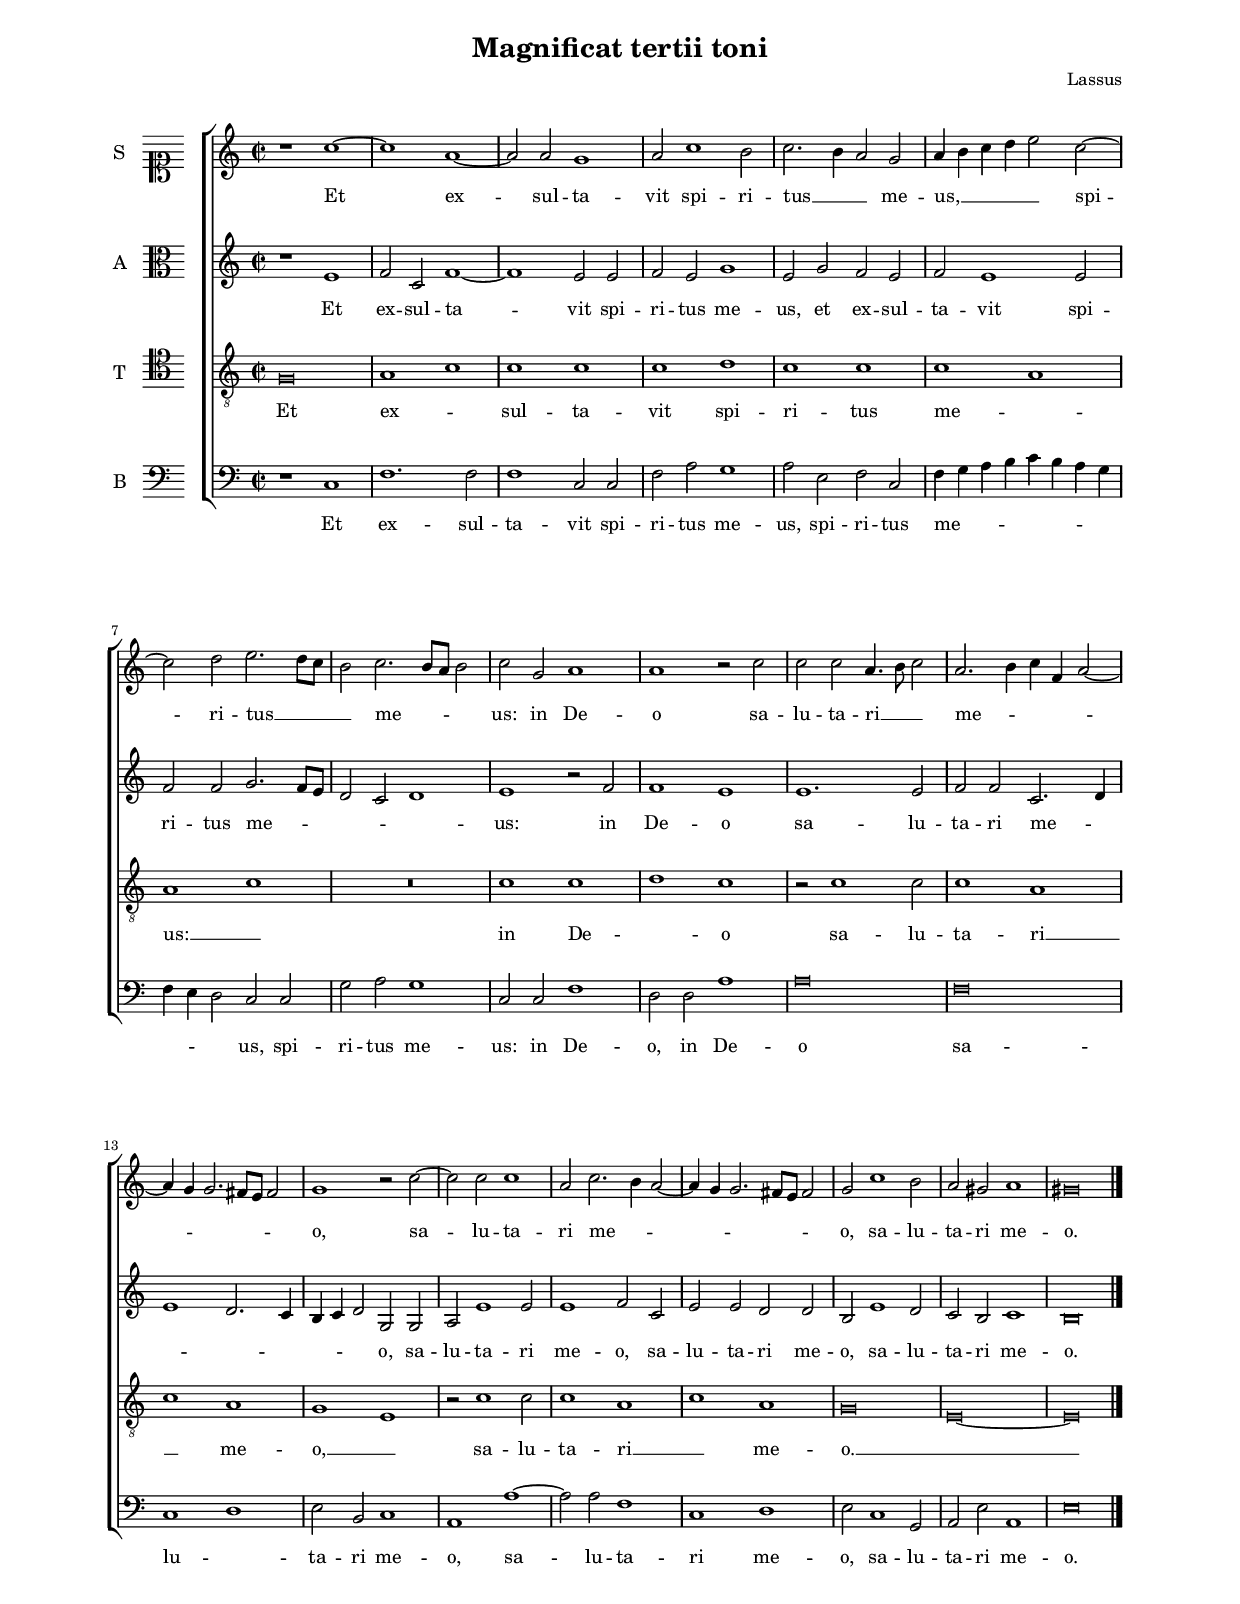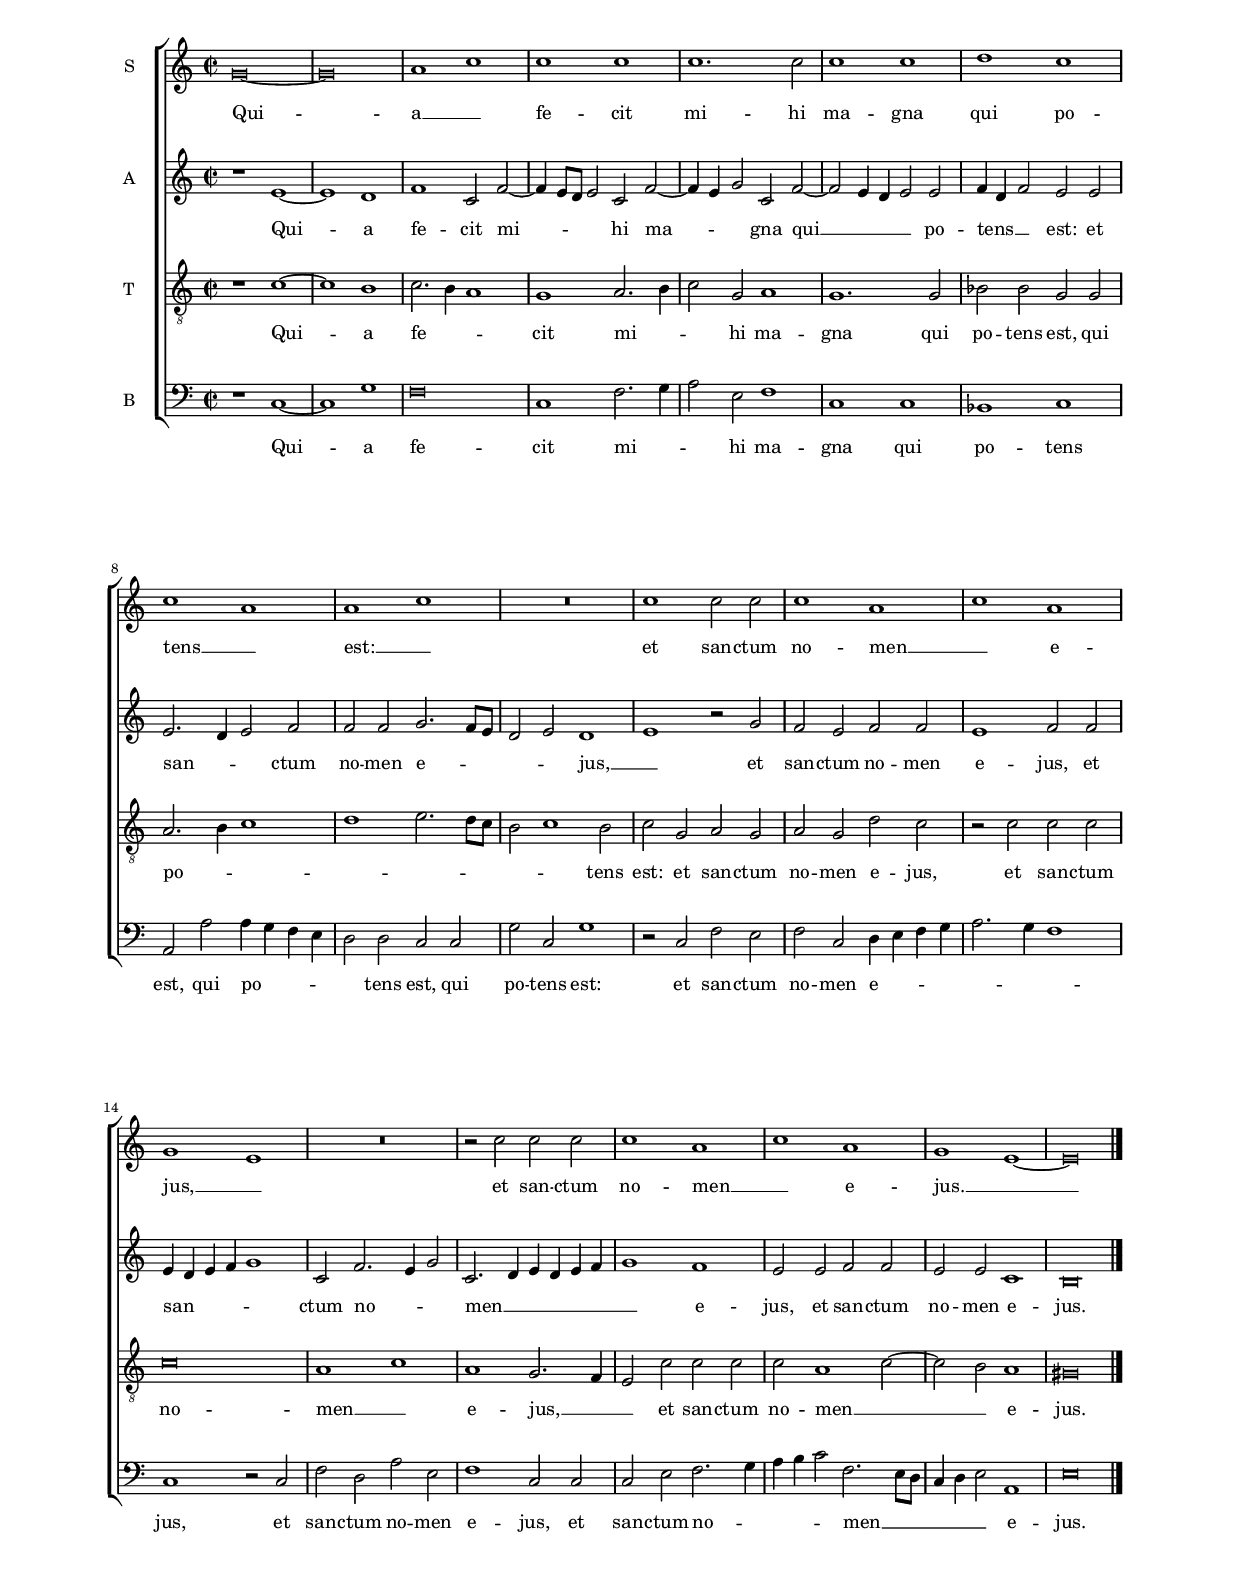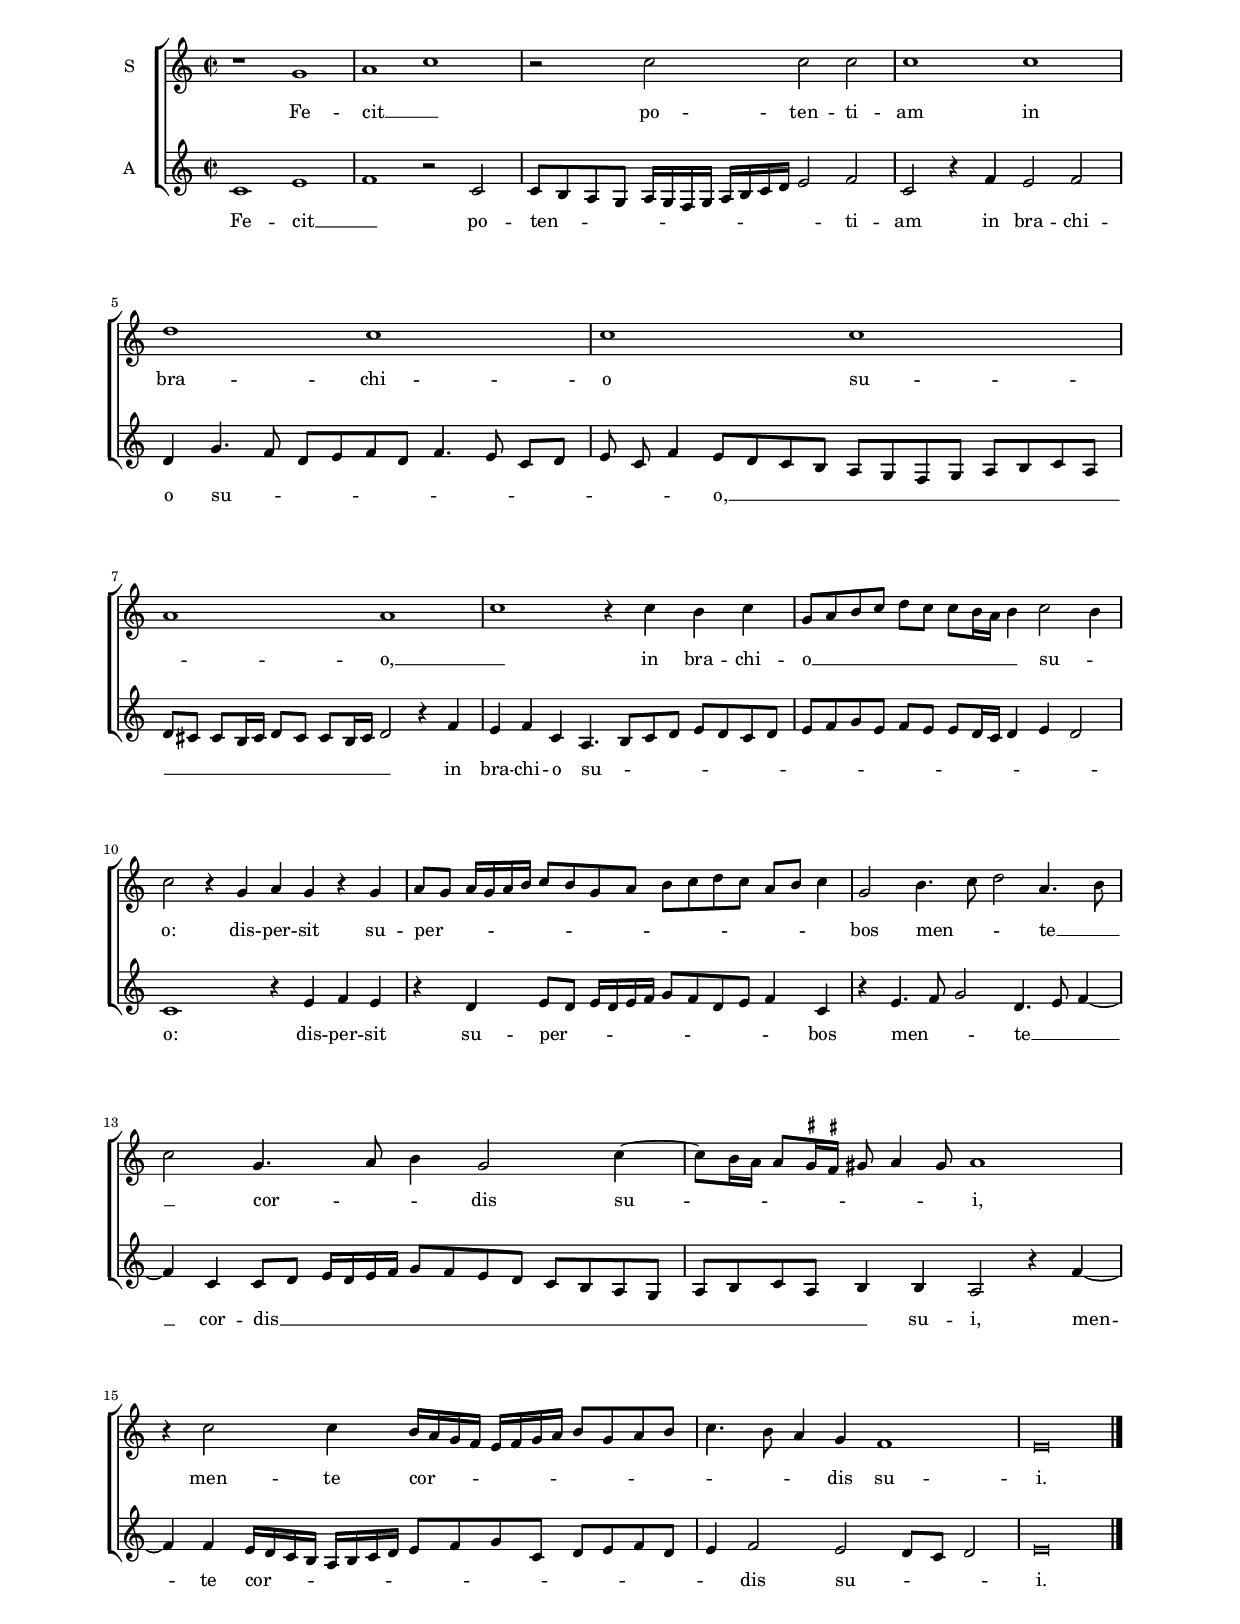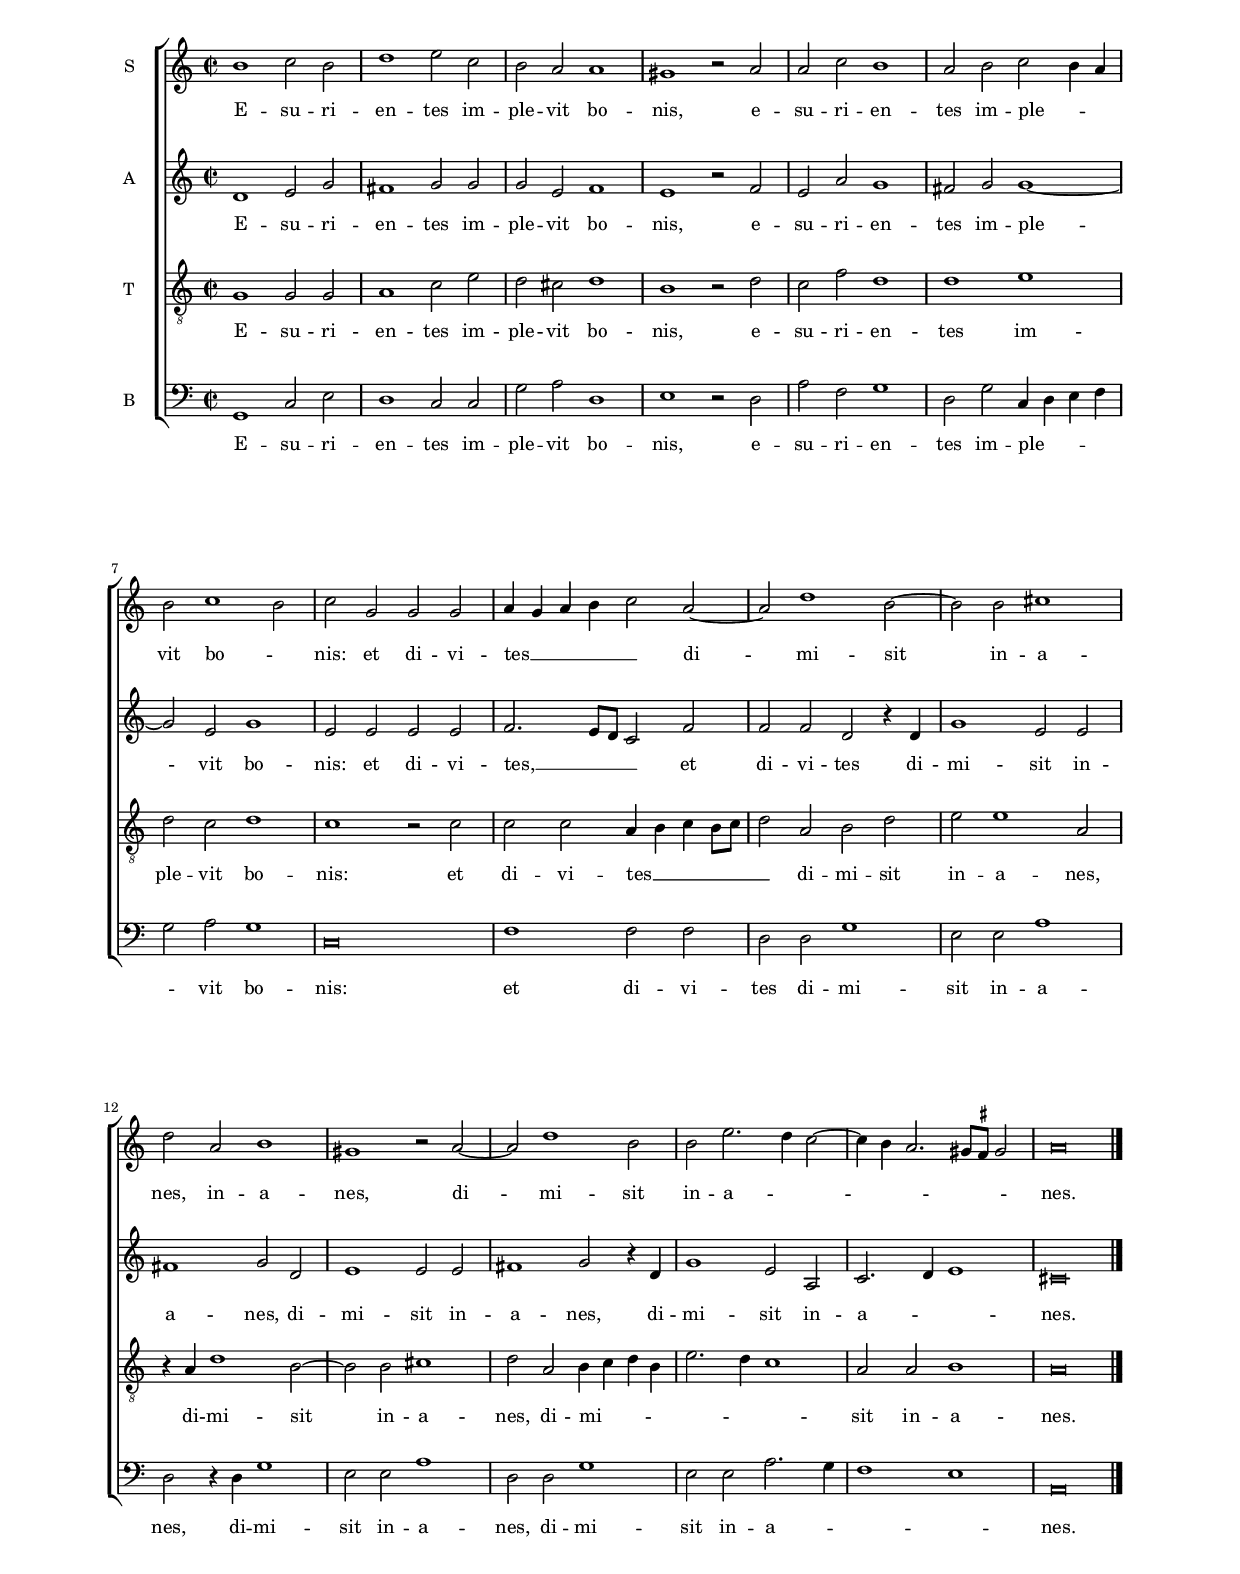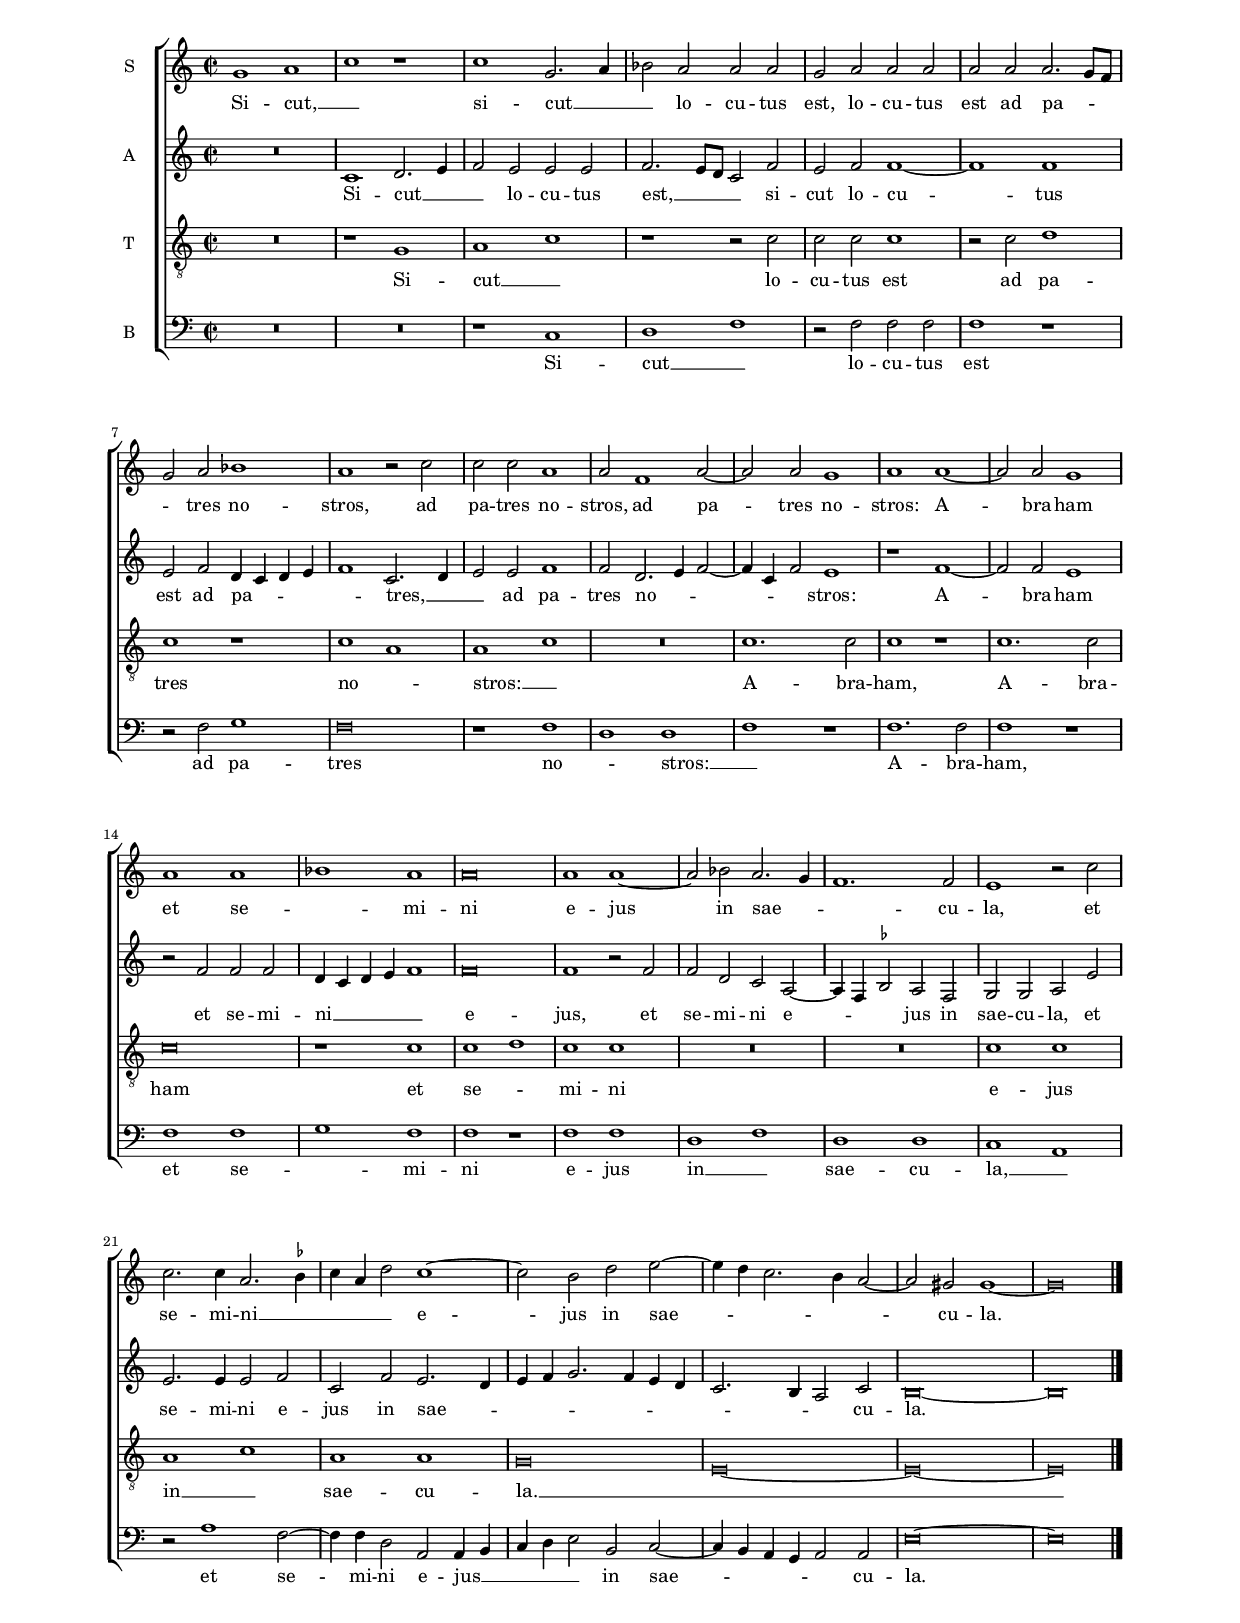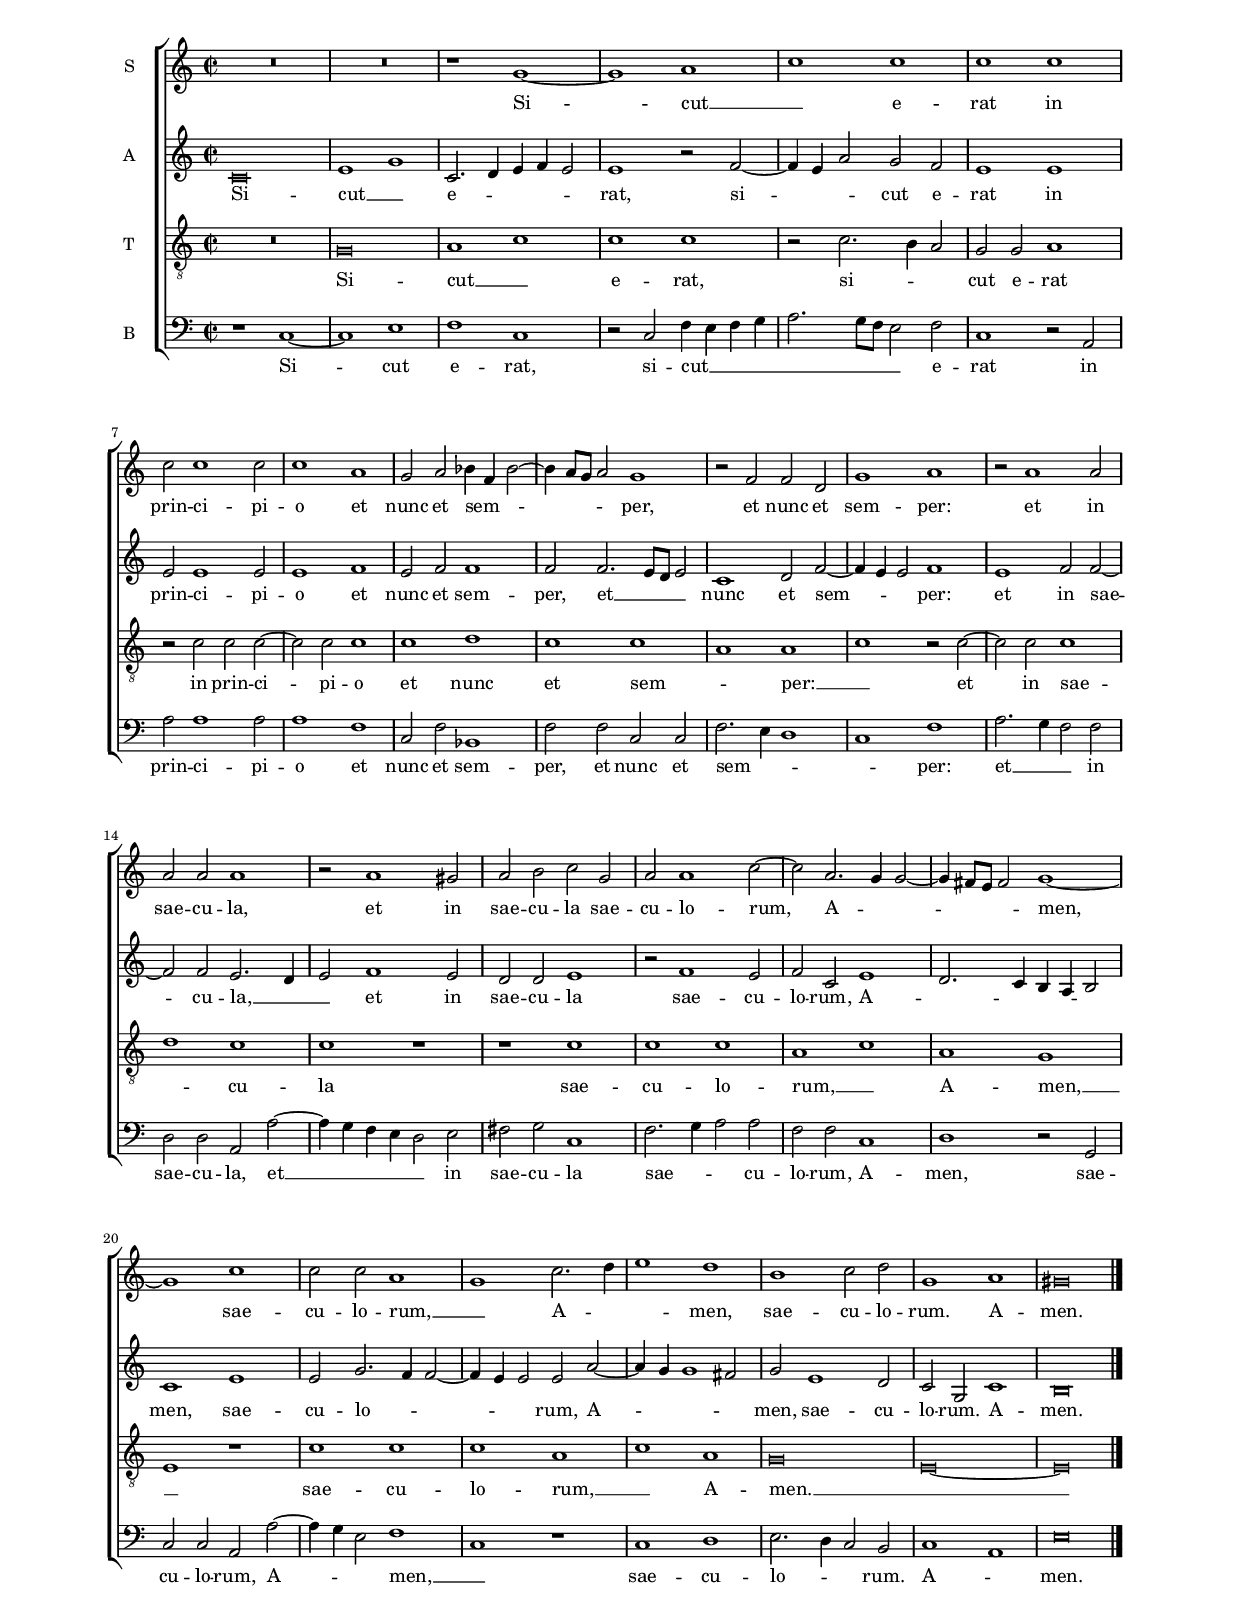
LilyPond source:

\version "2.18.2"
\include "deutsch.ly"
#(set-global-staff-size 15)
#(ly:set-option 'point-and-click #f)


\header
{
  title="Magnificat tertii toni"
  composer="Lassus"
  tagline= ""
}
	
	ficta = { \once \set suggestAccidentals = ##t }
	
	forget = #(define-music-function (parser location music) (ly:music?) #{
		\accidentalStyle forget
		$music
		\accidentalStyle default
		#})
	
	m = \melisma
	me = \melismaEnd


\paper
	{
	top-margin = 1.4 \cm
	bottom-margin = 1.8 \cm
	left-margin = 2 \cm
	line-width = 17 \cm
	ragged-bottom = ##f
	ragged-last-bottom = ##f
	print-page-number = ##f
	score-system-spacing = #'((basic-distance . 18) (minimum-distance . 14) (padding . 7) (strechability . 250))
	system-system-spacing = #'((basic-distance . 18) (minimum-distance . 14) (padding . 7) (strechability . 250))
%	scoreTitleMarkup = \markup { \fill-line  { \null \fontsize #2 \bold \fromproperty #'header:piece \fromproperty #'header:opus } }
%	systems-per-page = 3
%	min-systems-per-page = 3
%	oddHeaderMarkup = \markup { \fill-line { \null \null \column \right-align { \fontsize #1 \fromproperty #'page:page-number-string \null } } }
%	evenHeaderMarkup = \markup { \column \right-align { \fontsize #1 \fromproperty #'page:page-number-string \null } }
	}

global = {
	\key c \major
	\time 2/2 \set Score.measureLength = #(ly:make-moment 2/1)
	}
	

incipitcantus = \markup { \score {
	{
	\set Staff.instrumentName = \markup { \fontsize #1 "S" }
	\key c \major
	\clef soprano
	s4 \bar ""
	}
	\layout  {
	raggedright = ##t
	indent = 0.7 \cm
	line-width = 1.4 \cm
	\context { \Staff \remove Time_signature_engraver }
	\override Staff.Clef.Y-extent = #'(0 . 0)
	}} \hspace #1 }
      
      
incipitaltus = \markup { \score {
	{
	\set Staff.instrumentName = \markup { \fontsize #1 "A" }
	\key c \major
	\clef alto
	s4 \bar ""
	}
	\layout  {
	raggedright = ##t
	indent = 0.7 \cm
	line-width = 1.4 \cm
	\context { \Staff \remove Time_signature_engraver }
	\override Staff.Clef.Y-extent = #'(0 . 0)
	}} \hspace #1 }


incipittenor = \markup { \score {
	{
	\set Staff.instrumentName = \markup { \fontsize #1 "T" }
	\key c \major
	\clef tenor
	s4 \bar ""
	}
	\layout  {
	raggedright = ##t
	indent = 0.7 \cm
	line-width = 1.4 \cm
	\context { \Staff \remove Time_signature_engraver }
	\override Staff.Clef.Y-extent = #'(0 . 0)
	}} \hspace #1 }
     
      
incipitbassus = \markup { \score {
	{
	\set Staff.instrumentName = \markup { \fontsize #1 "B" }
	\key c \major
	\clef bass
	s4 \bar ""
	}
	\layout  {
	raggedright = ##t
	indent = 0.7 \cm
	line-width = 1.4 \cm
	\context { \Staff \remove Time_signature_engraver }
	\override Staff.Clef.Y-extent = #'(0 . 0)
	}} \hspace #1 }


cantus =  \relative c''
	{
	r1 c~
	c1 a~
	a2 a g1
	a2 c1 h2
%5
	c2. h4 a2 g |
	a4 h c d e2 c~
	c2 d e2. d8 c
	h2 c2. h8 a h2
	c2 g a1
%10
	a1 r2 c |
	c2 c a4. h8 c2
	a2. h4 c f, a2~
	a4 g g2. fis8 e fis2
	g1 r2 c~
%15
	c2 c c1 |
	a2 c2. h4 a2~
	a4 g g2. fis8 e fis2
	g2 c1 h2
	a2 gis a1
%20
	gis\breve \bar "|." | \pageBreak
	}


altus =  \relative c'
       {
	r1 e
	f2 c f1~
	f1 e2 e
	f2 e g1
%5
	e2 g f e |
	f2 e1 e2
	f2 f g2. f8 e
	d2 c d1
	e1 r2 f
%10
	f1 e |
	e1. e2
	f2 f c2. d4
	e1 d2. c4
	h4 c d2 g, g
%15
	a2 e'1 e2 |
	e1 f2 c
	e2 e d d
	h2 e1 d2
	c2 h c1
%20
	h\breve |
	}


tenor =  \relative c'
	{
	g\breve
	a1 c
	c1 c
	c1 d
%5
	c1 c |
	c1 a
	a1 c
	R\breve
	c1 c
%10
	d1 c |
	r2 c1 c2
	c1 a
	c1 a
	g1 e
%15
	r2 c'1 c2 |
	c1 a
	c1 a
	g\breve
	e\breve~
%20
	e\breve |
	}


bassus  =  \relative c
	{
	r1 c
	f1. f2
	f1 c2 c
	f2 a g1
%5
	a2 e f c |
	f4 g a h c h a g
	f4 e d2 c c
	g'2 a g1
	c,2 c f1
%10
	d2 d a'1 |
	a\breve
	f\breve
	c1 d
	e2 h c1
%15
	a1 a'~ |
	a2 a f1
	c1 d
	e2 c1 g2
	a2 e' a,1
%20
	e'\breve |
	}


lyricscantus = \lyricmode {
	Et ex -- sul -- ta -- vit spi -- ri -- tus __ _ _ me -- us, __ _ _ _ _
	spi -- ri -- tus __ _ _ _ me -- _ _ _ us:
	in De -- o
	sa -- lu -- ta -- ri __ _ _ me -- _ _ _ _ _ _ _ _ _ o,
	sa -- lu -- ta -- ri me -- _ _ _ _ _ _ _ o,
	sa -- lu -- ta -- ri me -- o.
	}


lyricsaltus = \lyricmode {
	Et ex -- sul -- ta -- vit spi -- ri -- tus me -- us,
	et ex -- sul -- ta -- vit spi -- ri -- tus me -- _ _ _ _ _ us:
	in De -- o
	sa -- lu -- ta -- ri me -- _ _ _ _ _ _ _ o,
	sa -- lu -- ta -- ri me -- o,
	sa -- lu -- ta -- ri me -- o,
	sa -- lu -- ta -- ri me -- o.
	}


lyricstenor = \lyricmode {
	Et ex -- _ sul -- ta -- vit spi -- ri -- tus me -- _ us: __ _
	in De -- _ o
	sa -- lu -- ta -- ri __ _ me -- o, __ _
	sa -- lu -- ta -- ri __ _ me -- o. __ _
	}


lyricsbassus = \lyricmode {
	Et ex -- sul -- ta -- vit spi -- ri -- tus me -- us,
	spi -- ri -- tus me -- _ _ _ _ _ _ _ _ _ _ us,
	spi -- ri -- tus me -- us:
	in De -- o,
	in De -- o
	sa -- lu -- _ ta -- ri me -- o,
	sa -- lu -- ta -- ri me -- o,
	sa -- lu -- ta -- ri me -- o.
	}


\score
{  
	% \transpose {
	\new ChoirStaff \with { \override StaffGrouper.staff-staff-spacing.basic-distance = #12.5 }
	<<

	\new Staff << \global
	\new Voice="v1" {
		\set Staff.instrumentName=\incipitcantus
		\set Staff.midiInstrument = "reed organ"
		\clef violin
		\cantus }
	\new Lyrics \lyricsto "v1" {\lyricscantus }
	>>


	\new Staff << \global
	\new Voice="v2" {
		\set Staff.instrumentName=\incipitaltus
		\set Staff.midiInstrument = "reed organ"
		\clef violin 
		\altus}
	\new Lyrics \lyricsto "v2" {\lyricsaltus }
	>>


	\new Staff << \global
	\new Voice="v3" {
		\set Staff.instrumentName=\incipittenor
		\set Staff.midiInstrument = "reed organ"
		\clef "G_8"
		\tenor }
	\new Lyrics \lyricsto "v3" {\lyricstenor }
	>>


	\new Staff << \global
	\new Voice="v4" {
		\set Staff.instrumentName=\incipitbassus
		\set Staff.midiInstrument = "reed organ"
		\clef bass
		\bassus }
	\new Lyrics \lyricsto "v4" {\lyricsbassus}
	>>

	>>
	% } % transpose

	\layout
	{
	indent = 1.6 \cm
	\context { \Lyrics \override VerticalAxisGroup.nonstaff-relatedstaff-spacing.padding = #2 }
	\context { \Staff \override TimeSignature.break-visibility = #end-of-line-invisible }
%	\context { \Staff \override InstrumentName.X-offset = #'-25 }
	\context { \Score \override BarNumber.padding = #2 }
	\context { \Voice \override NoteHead.style = #'baroque }
	}


\midi
	{
    	\tempo 2 = 90
	}

}

%%%%%%%%%%%%%%%%%%%%   2. QUIA FECIT MIHI MAGNA


global = {
	\key c \major
	\time 2/2 \set Score.measureLength = #(ly:make-moment 2/1)
	}


cantus =  \relative c''
	{
	g\breve~
	g\breve
	a1 c
	c1 c
%5
	c1. c2 |
	c1 c
	d1 c
	c1 a
	a1 c
%10
	R\breve |
	c1 c2 c
	c1 a
	c1 a
	g1 e
%15
	R\breve |
	r2 c' c c
	c1 a
	c1 a
	g1 e~
%20
	e\breve \bar "|." | \pageBreak
	}


altus =  \relative c'
        {
	r1 e~
	e1 d
	f1 c2 f~
	f4 e8 d e2 c f~
%5
	f4 e g2 c, f~ |
	f2 e4 d e2 e
	f4 d f2 e e
	e2. d4 e2 f
	f2 f g2. f8 e
%10
	d2 e d1 |
	e1 r2 g
	f2 e f f
	e1 f2 f
	e4 d e f g1
%15
	c,2 f2. e4 g2 |
	c,2. d4 e d e f
	g1 f
	e2 e f f
	e2 e c1
%20
	h\breve |
	}


tenor =  \relative c'
	{
	r1 c~
	c1 h
	c2. h4 a1
	g1 a2. h4
%5
	c2 g a1 |
	g1. g2
	b2 b g g
	a2. h4 c1
	d1 e2. d8 c
%10
	h2 c1 h2 |
	c2 g a g
	a2 g d' c
	r2 c c c
	c\breve
%15
	a1 c |
	a1 g2. f4
	e2 c' c c
	c2 a1 c2~
	c2 h a1
%20
	gis\breve |
	}


bassus  =  \relative c
	{
	r1 c~
	c1 g'
	f\breve
	c1 f2. g4
%5
	a2 e f1 |
	c1 c
	b1 c
	a2 a' a4 g f e
	d2 d c c
%10
	g'2 c, g'1 |
	r2 c, f e
	f2 c d4 e f g
	a2. g4 f1
	c1 r2 c
%15
	f2 d a' e |
	f1 c2 c
	c2 e f2. g4
	a4 h c2 f,2. e8 d
	c4 d e2 a,1
%20
	e'\breve |
	}


lyricscantus = \lyricmode {
	Qui -- a __ _ fe -- cit mi -- hi ma -- gna qui po -- tens __ _ est: __ _
	et san -- ctum no -- men __ _ e -- jus, __ _
	et san -- ctum no -- men __ _ e -- jus. __ _
	}


lyricsaltus = \lyricmode {
	Qui -- a fe -- cit mi -- _ _ _ hi ma -- _ _ gna qui __ _ _ _ po -- tens __ _ _ est:
	et san -- _ _ ctum no -- men e -- _ _ _ _ jus, __ _
	et san -- ctum no -- men e -- jus,
	et san -- _ _ _ _ ctum no -- _ _ men __ _ _ _ _ _ _ e -- jus,
	et san -- ctum no -- men e -- jus.
	}


lyricstenor = \lyricmode {
	Qui -- a fe -- _ _ cit mi -- _ _ hi ma -- gna qui po -- tens est,
	qui po -- _ _ _ _ _ _ _ _ tens est:
	et san -- ctum no -- men e -- jus,
	et san -- ctum no -- men __ _ e -- jus, __ _ _
	et san -- ctum no -- men __ _ _ e -- jus.
	}


lyricsbassus = \lyricmode {
	Qui -- a fe -- cit mi -- _ _ hi ma -- gna qui po -- tens est,
	qui po -- _ _ _ _ tens est,
	qui po -- tens est:
	et san -- ctum no -- men e -- _ _ _ _ _ _ jus,
	et san -- ctum no -- men e -- jus,
	et san -- ctum no -- _ _ _ _ men __ _ _ _ _ _ e -- jus.
	}


\score
{  
	% \transpose {
	\new ChoirStaff \with { \override StaffGrouper.staff-staff-spacing.basic-distance = #12 }
	<<

	\new Staff <<\global
	\new Voice="v1" {
	  \set Staff.instrumentName="S"
		\set Staff.midiInstrument = "reed organ"
		\clef violin
		\cantus }
	\new Lyrics \lyricsto "v1" {\lyricscantus }
	>>


	\new Staff << \global
	\new Voice="v2" {
	  \set Staff.instrumentName="A"
		\set Staff.midiInstrument = "reed organ"
		\clef violin 
		\altus}
	\new Lyrics \lyricsto "v2" {\lyricsaltus }
	>>


	\new Staff <<\global
	\new Voice="v3" {
	  \set Staff.instrumentName="T"
		\set Staff.midiInstrument = "reed organ"
		\clef "G_8"
		\tenor }
	\new Lyrics \lyricsto "v3" {\lyricstenor }
	>>


	\new Staff <<\global
	\new Voice="v4" {
	  \set Staff.instrumentName="B"
		\set Staff.midiInstrument = "reed organ"
		\clef bass
		\bassus }
	\new Lyrics \lyricsto "v4" {\lyricsbassus}
	>>
	
	>>
	% } % transpose

	\layout
	{
	indent = 0.8 \cm
	\context { \Lyrics \override VerticalAxisGroup.nonstaff-relatedstaff-spacing.padding = #2 }
	\context { \Staff \override TimeSignature.break-visibility = #end-of-line-invisible }
%	\context { \Staff \override InstrumentName.X-offset = #'-25 }
	\context { \Score \override BarNumber.padding = #2 }
	\context { \Voice \override NoteHead.style = #'baroque }
	}

\midi
	{
    	\tempo 2 = 90
	}
	
}


%%%%%%%%%%%%%%%%%%%%   3. FECIT POTENTIAM


global = {
	\key c \major
	\time 2/2 \set Score.measureLength = #(ly:make-moment 2/1)
	}


cantus =  \relative c''
	{
	r1 g
	a1 c
	r2 c c c
	c1 c
%5
	d1 c |
	c1 c
	a1 a
	c1 r4 c h c
	g8[ a h c] d8[ c] c[ h16 a] h4 c2 h4
%10
	c2 r4 g a g r g |
	a8[ g] a16[ g a h] c8[ h g a] h[ c d c] a] h] c4
	g2 h4. c8 d2 a4. h8
	c2 g4. a8 h4 g2 c4~
	c8[ h16 a] a8[ \ficta gis16 \ficta fis16] gis!8 a4 gis8 a1
%15
	r4 c2 c4 h16[ a g f] e[ f g a] h8 g a h |
	c4. h8 a4 g f1
	e\breve \bar "|." | \pageBreak
	}


altus =  \relative c'
        {
	\autoBeamOff
	c1 e
	f1 r2 c
	c8[ h a g] a16[ g f g] a[ h c d ] e2 f
	c2 r4 f e2 f
%5
	d4 g4. f8 d[ e f d] f4. e8 c[ d] |
	e8 c f4 e8[ d c h] a[ g f g] a[ h c a]
	d8[ cis] cis[ h16 cis] d8[ cis] cis[ h16 cis] d2 r4 f
	e4 f c a4. h8[ c d] e[ d c d]
	e8[ f g e] f8[ e] e[ d16 c] d4 e d2
%10
	c1 r4 e f e |
	r4 d e8[ d] e16[ d e f] g8[ f d e] f4 c |
	r4 e4. f8 g2 d4. e8 f4~ |
	f4 c c8[ d] e16[ d e f] g8[ f e d] c[ h a g] |
	a8[ h c a] h4 h a2 r4 f'~ |
%15
	f4 f e16[ d c h] a[ h c d] e8[ f g c,] d[ e f d] |
	e4 f2 e2 d8[ c] d2
	e\breve |
	}


lyricscantus = \lyricmode {
	Fe -- cit __ _ po -- ten -- ti -- am
	in bra -- chi -- o su -- _ o, __ _
	in bra -- chi -- o __ _ _ _ _ _ _ _ _ _ su -- _ o:
	dis -- per -- sit
	su -- per -- _ _ _ _ _ _ _ _ _ _ _ _ _ _ _ _ bos
	men -- _ _ te __ _ _ cor -- _ _ dis su -- _ _ _ _ _ _ _ _ i,
	men -- te cor -- _ _ _ _ _ _ _ _ _ _ _ _ _ _ dis su -- i.
	}


lyricsaltus = \lyricmode {
	Fe -- cit __ _ po -- ten -- _ _ _ ti -- am
	in bra -- chi -- o su -- _ _ _ _ _ _ _ _ o, __ _ _ _ _ _ _ _
	in bra -- chi -- o su -- _ _ _ _ _ _ _ _ o:
	dis -- per -- sit
	su -- per -- _ _ _ bos men -- _ _ te __ _ _ 
	cor -- dis __ _ _ _ _ _ su -- i,
	men -- te cor -- _ _ _ _ dis su -- _ _ i.
	}


\score
{  
	% \transpose {
	\new ChoirStaff \with { \override StaffGrouper.staff-staff-spacing.basic-distance = #12 }
	<<

	\new Staff <<\global
	\new Voice="v1" {
	  \set Staff.instrumentName="S"
		\set Staff.midiInstrument = "reed organ"
		\clef violin
		\cantus }
	\new Lyrics \lyricsto "v1" {\lyricscantus }
	>>


	\new Staff << \global
	\new Voice="v2" {
	  \set Staff.instrumentName="A"
		\set Staff.midiInstrument = "reed organ"
		\clef violin 
		\altus}
	\new Lyrics \lyricsto "v2" {\lyricsaltus }
	>>

	>>
	% } % transpose

	\layout
	{
	indent = 0.8 \cm
	\context { \Lyrics \override VerticalAxisGroup.nonstaff-relatedstaff-spacing.padding = #2 }
	\context { \Staff \override TimeSignature.break-visibility = #end-of-line-invisible }
%	\context { \Staff \override InstrumentName.X-offset = #'-25 }
	\context { \Score \override BarNumber.padding = #2 }
	\context { \Voice \override NoteHead.style = #'baroque }
	}


\midi
	{
    	\tempo 4 = 90
	}
	
}


%%%%%%%%%%%%%%%%%%%%   4.  ESURIENTES


global = {
	\key c \major
	\time 2/2 \set Score.measureLength = #(ly:make-moment 2/1)
	}


cantus =  \relative c''
	{
	h1 c2 h
	d1 e2 c
	h2 a a1
	gis1 r2 a
%5
	a2 c h1 |
	a2 h c h4 a
	h2 c1 h2
	c2 g g g
	a4 g a h c2 a~
%10
	a2 d1 h2~ |
	h2 h cis1
	d2 a h1
	gis1 r2 a~
	a2 d1 h2
%15
	h2 e2. d4 c2~ |
	c4 h a2. gis8 \ficta fis gis2
	a\breve \bar "|." | \pageBreak
	}


altus =  \relative c'
        {
	d1 e2 g
	fis1 g2 g
	g2 e f1
	e1 r2 f
%5
	e2 a g1 |
	fis2 g g1~
	g2 e g1
	e2 e e e
	f2. e8 d c2 f
%10
	f2 f d r4 d |
	g1 e2 e
	fis1 g2 d
	e1 e2 e
	fis1 g2 r4 d
%15
	g1 e2 a, |
	c2. d4 e1
	cis\breve |
	}


tenor =  \relative c'
	{
	g1 g2 g
	a1 c2 e
	d2 cis d1
	h1 r2 d
%5
	c2 f d1 |
	d1 e
	d2 c d1
	c1 r2 c
	c2 c a4 h c h8 c
%10
	d2 a h d |
	e2 e1 a,2
	r4 a d1 h2~
	h2 h cis1
	d2 a h4 c d h
%15
	e2. d4 c1 |
	a2 a h1
	a\breve |
	}


bassus  =  \relative c
	{
	g1 c2 e
	d1 c2 c
	g'2 a d,1
	e1 r2 d
%5
	a'2 f g1 |
	d2 g c,4 d e f
	g2 a g1
	c,\breve
	f1 f2 f
%10
	d2 d g1 |
	e2 e a1
	d,2 r4 d g1
	e2 e a1
	d,2 d g1
%15
	e2 e a2. g4 |
	f1 e
	a,\breve |
	}


lyricscantus = \lyricmode {
	E -- su -- ri -- en -- tes im -- ple -- vit bo -- nis,
	e -- su -- ri -- en -- tes im -- ple -- _ _ vit bo -- _ nis:
	et di -- vi -- tes __ _ _ _ _
	di -- mi -- sit in -- a -- nes,
	in -- a -- nes,
	di -- mi -- sit in -- a -- _ _ _ _ _ _ _ nes.
	}


lyricsaltus = \lyricmode {
	E -- su -- ri -- en -- tes im -- ple -- vit bo -- nis,
	e -- su -- ri -- en -- tes im -- ple -- vit bo -- nis:
	et di -- vi -- tes, __ _ _ _
	et di -- vi -- tes
	di -- mi -- sit in -- a -- nes,
	di -- mi -- sit in -- a -- nes,
	di -- mi -- sit in -- a -- _ _ nes.
	}


lyricstenor = \lyricmode {
	E -- su -- ri -- en -- tes im -- ple -- vit bo -- nis,
	e -- su -- ri -- en -- tes im -- ple -- vit bo -- nis:
	et di -- vi -- tes __ _ _ _ _ _ di -- mi -- sit in -- a -- nes,
	di -- mi -- sit in -- a -- nes,
	di -- mi -- _ _ _ _ _ _ sit in -- a -- nes.
	}


lyricsbassus = \lyricmode {
	E -- su -- ri -- en -- tes im -- ple -- vit bo -- nis,
	e -- su -- ri -- en -- tes im -- ple -- _ _ _ _ vit bo -- nis:
	et di -- vi -- tes
	di -- mi -- sit in -- a -- nes,
	di -- mi -- sit in -- a -- nes,
	di -- mi -- sit in -- a -- _ _ _ nes.
	}


\score
{  
	% \transpose {
	\new ChoirStaff \with { \override StaffGrouper.staff-staff-spacing.basic-distance = #12 }
	<<

	\new Staff <<\global
	\new Voice="v1" {
	  \set Staff.instrumentName="S"
		\set Staff.midiInstrument = "reed organ"
		\clef violin
		\cantus }
	\new Lyrics \lyricsto "v1" {\lyricscantus }
	>>


	\new Staff << \global
	\new Voice="v2" {
	  \set Staff.instrumentName="A"
		\set Staff.midiInstrument = "reed organ"
		\clef violin 
		\altus}
	\new Lyrics \lyricsto "v2" {\lyricsaltus }
	>>


	\new Staff <<\global
	\new Voice="v3" {
	  \set Staff.instrumentName="T"
		\set Staff.midiInstrument = "reed organ"
		\clef "G_8"
		\tenor }
	\new Lyrics \lyricsto "v3" {\lyricstenor }
	>>


	\new Staff <<\global
	\new Voice="v4" {
	  \set Staff.instrumentName="B"
		\set Staff.midiInstrument = "reed organ"
		\clef bass
		\bassus }
	\new Lyrics \lyricsto "v4" {\lyricsbassus}
	>>
	
	>>
	% } % transpose

	\layout
	{
	indent = 0.8 \cm
	\context { \Lyrics \override VerticalAxisGroup.nonstaff-relatedstaff-spacing.padding = #2 }
	\context { \Staff \override TimeSignature.break-visibility = #end-of-line-invisible }
%	\context { \Staff \override InstrumentName.X-offset = #'-25 }
	\context { \Score \override BarNumber.padding = #2 }
	\context { \Voice \override NoteHead.style = #'baroque }
	}


\midi
	{
    	\tempo 2 = 90
	}

}


%%%%%%%%%%%%%%%%%%%%   5. SICUT LOCUTUS EST AD PATRES NOSTROS


global = {
	\key c \major
	\time 2/2 \set Score.measureLength = #(ly:make-moment 2/1)
	}


cantus =  \relative c''
	{
	g1 a
	c1 r
	c1 g2. a4
	b2 a a a
%5
	g2 a a a |
	a2 a a2. g8 f
	g2 a b1
	a1 r2 c
	c2 c a1
%10
	a2 f1 a2~ |
	a2 a g1
	a1 a~
	a2 a g1
	a1 a
%15
	b1 a |
	a\breve
	a1 a~
	a2 b a2. g4
	f1. f2
%20
	e1 r2 c' |
	c2. c4 a2. \ficta b4
	c4 a d2 c1~
	c2 h d e~
	e4 d c2. h4 a2~
%25
	a2 gis gis1~
	gis\breve \bar "|." |
	}


altus =  \relative c'
        {
	R\breve
	c1 d2. e4
	f2 e e e
	f2. e8 d c2 f
%5
	e2 f f1~ |
	f1 f
	e2 f d4 c d e
	f1 c2. d4
	e2 e f1
%10
	f2 d2. e4 f2~ |
	f4 c f2 e1
	r1 f~
	f2 f e1
	r2 f f f
%15
	d4 c d e f1 |
	f\breve
	f1 r2 f
	f2 d c a~
	a4 f \ficta b2 a f
%20
	g2 g a e' |
	e2. e4 e2 f
	c2 f e2. d4
	e4 f g2. f4 e d
	c2. h4 a2 c
%25
	h\breve~
	h\breve |
	}


tenor =  \relative c'
	{
	R\breve
	r1 g
	a1 c
	r1 r2 c
%5
	c2 c c1 |
	r2 c d1
	c1 r
	c1 a
	a1 c
%10
	R\breve |
	c1. c2
	c1 r
	c1. c2
	c\breve
%15
	r1 c |
	c1 d
	c1 c
	R\breve
	R\breve
%20
	c1 c |
	a1 c
	a1 a
	g\breve
	e\breve~
%25
	e\breve~
	e\breve |
	}


bassus  =  \relative c
	{
	R\breve
	R\breve
	r1 c
	d1 f
%5
	r2 f f f |
	f1 r
	r2 f g1
	f\breve
	r1 f
%10
	d1 d |
	f1 r
	f1. f2
	f1 r
	f1 f
%15
	g1 f |
	f1 r
	f1 f
	d1 f
	d1 d
%20
	c1 a |
	r2 a'1 f2~
	f4 f d2 a a4 h
	c4 d e2 h c~
	c4 h a g a2 a
%25
	e'\breve~
	e\breve |
	}


lyricscantus = \lyricmode {
	Si -- cut, __ _
	si -- cut __ _ _ lo -- cu -- tus est,
	lo -- cu -- tus est ad pa -- _ _ _ tres no -- stros,
	ad pa -- tres no -- stros,
	ad pa -- tres no -- stros:
	A -- bra -- ham et se -- _ mi -- ni e -- jus in sae -- _ _ cu -- la,
	et se -- mi -- ni __ _ _ _ _ e -- jus in sae -- _ _ _ _ cu -- la.
	}


lyricsaltus = \lyricmode {
	Si -- cut __ _ _ lo -- cu -- tus est, __ _ _ _
	si -- cut lo -- cu -- tus est ad pa -- _ _ _ _ tres, __ _ _
	ad pa -- tres no -- _ _ _ _ stros:
	A -- bra -- ham 
	et se -- mi -- ni __ _ _ _ _ e -- jus,
	et se -- mi -- ni e -- _ _ jus in sae -- cu -- la,
	et se -- mi -- ni e -- jus in sae -- _ _ _ _ _ _ _ _ _ _ cu -- la.
	}


lyricstenor = \lyricmode {
	Si -- cut __ _ lo -- cu -- tus est ad pa -- tres no -- _ stros: __ _
	A -- bra -- ham,
	A -- bra -- ham 
	et se -- _ mi -- ni e -- jus in __ _ sae -- cu -- la. __ _
	}


lyricsbassus = \lyricmode {
	Si -- cut __ _ lo -- cu -- tus est ad pa -- tres no -- _ stros: __ _
	A -- bra -- ham,
	et se -- _ mi -- ni e -- jus in __ _ sae -- cu -- la, __ _
	et se -- mi -- ni e -- jus __ _ _ _ _ in sae -- _ _ _ _ cu -- la.
	}


\score
{  
	% \transpose {
	\new ChoirStaff \with { \override StaffGrouper.staff-staff-spacing.basic-distance = #12 }
	<<

	\new Staff <<\global
	\new Voice="v1" {
	  \set Staff.instrumentName="S"
		\set Staff.midiInstrument = "reed organ"
		\clef violin
		\cantus }
	\new Lyrics \lyricsto "v1" {\lyricscantus }
	>>


	\new Staff << \global
	\new Voice="v2" {
	  \set Staff.instrumentName="A"
		\set Staff.midiInstrument = "reed organ"
		\clef violin 
		\altus}
	\new Lyrics \lyricsto "v2" {\lyricsaltus }
	>>


	\new Staff <<\global
	\new Voice="v3" {
	  \set Staff.instrumentName="T"
		\set Staff.midiInstrument = "reed organ"
		\clef "G_8"
		\tenor }
	\new Lyrics \lyricsto "v3" {\lyricstenor }
	>>


	\new Staff <<\global
	\new Voice="v4" {
	  \set Staff.instrumentName="B"
		\set Staff.midiInstrument = "reed organ"
		\clef bass
		\bassus }
	\new Lyrics \lyricsto "v4" {\lyricsbassus}
	>>
	
	>>
	% } % transpose

	\layout
	{
	indent = 0.8 \cm
%	\context { \Lyrics \override VerticalAxisGroup.nonstaff-relatedstaff-spacing.padding = #2 }
	\context { \Staff \override TimeSignature.break-visibility = #end-of-line-invisible }
%	\context { \Staff \override InstrumentName.X-offset = #'-25 }
	\context { \Score \override BarNumber.padding = #2 }
	\context { \Voice \override NoteHead.style = #'baroque }
	}


\midi
	{
    	\tempo 2 = 90
	}

}


%%%%%%%%%%%%%%%%%%%%   6. SICUT ERAT IN PRINCIPIO


global = {
	\key c \major
	\time 2/2 \set Score.measureLength = #(ly:make-moment 2/1)
	}


cantus =  \relative c''
	{
	R\breve
	R\breve
	r1 g~
	g1 a
%5
	c1 c |
	c1 c
	c2 c1 c2
	c1 a
	g2 a b4 f b2~
%10
	b4 a8 g a2 g1 |
	r2 f f d
	g1 a
	r2 a1 a2
	a2 a a1
%15
	r2 a1 gis2 |
	a2 h c g
	a2 a1 c2~
	c2 a2. g4 g2~
	g4 fis8 e fis2 g1~
%20
	g1 c |
	c2 c a1
	g1 c2. d4
	e1 d
	h1 c2 d
%25
	g,1 a |
	gis\breve \bar "|." |
	}


altus =  \relative c'
        {
	c\breve
	e1 g
	c,2. d4 e f e2
	e1 r2 f~
%5
	f4 e a2 g f |
	e1 e
	e2 e1 e2
	e1 f
	e2 f f1
%10
	f2 f2. e8 d e2 |
	c1 d2 f~
	f4 e e2 f1
	e1 f2 f~
	f2 f e2. d4
%15
	e2 f1 e2 |
	d2 d e1
	r2 f1 e2
	f2 c e1
	d2. c4 h a h2
%20
	c1 e |
	e2 g2. f4 f2~
	f4 e e2 e a~
	a4 g g1 fis2
	g2 e1 d2
%25
	c2 g c1 |
	h\breve |
	}


tenor =  \relative c'
	{
	R\breve
	g\breve
	a1 c
	c1 c
%5
	r2 c2. h4 a2 |
	g2 g a1
	r2 c c c~
	c2 c c1
	c1 d
%10
	c1 c |
	a1 a
	c1 r2 c~
	c2 c c1
	d1 c
%15
	c1 r |
	r1 c
	c1 c
	a1 c
	a1 g
%20
	e1 r |
	c'1 c
	c1 a
	c1 a
	g\breve
%25
	e\breve~
	e\breve |
	}


bassus  =  \relative c
	{
	r1 c~
	c1 e
	f1 c
	r2 c f4 e f g
%5
	a2. g8 f e2 f |
	c1 r2 a
	a'2 a1 a2
	a1 f
	c2 f b,1
%10
	f'2 f c c |
	f2. e4 d1
	c1 f
	a2. g4 f2 f
	d2 d a a'~
%15
	a4 g f e d2 e |
	fis2 g c,1
	f2. g4 a2 a
	f2 f c1
	d1 r2 g,
%20
	c2 c a a'~ |
	a4 g e2 f1
	c1 r
	c1 d
	e2. d4 c2 h
%25
	c1 a |
	e'\breve |
	}


lyricscantus = \lyricmode {
	Si -- cut __ _ e -- rat in prin -- ci -- pi -- o
	et nunc et sem -- _ _ _ _ _ per,
	et nunc et sem -- per:
	et in sae -- cu -- la,
	et in sae -- cu -- la
	sae -- cu -- lo -- rum, A -- _ _ _ _ _ men,
	sae -- cu -- lo -- rum, __ _ A -- _ _ men,
	sae -- cu -- lo -- rum. A -- men.
	}


lyricsaltus = \lyricmode {
	Si -- cut __ _ e -- _ _ _ _ rat,
	si -- _ _ cut e -- rat in prin -- ci -- pi -- o et nunc et sem -- per,
	et __ _ _ _ nunc et sem -- _ _ per:
	et in sae -- cu -- la, __ _ _
	et in sae -- cu -- la
	sae -- cu -- lo -- rum, A -- _ _ _ _ _ men,
	sae -- cu -- lo -- _ _ _ _ rum, A -- _ _ _ men,
	sae -- cu -- lo -- rum. A -- men.
	}


lyricstenor = \lyricmode {
	Si -- cut __ _ e -- rat,
	si -- _ _ cut e -- rat in prin -- ci -- pi -- o et nunc et sem -- _ per: __ _
	et in sae -- _ cu -- la
	sae -- cu -- lo -- rum, __ _ A -- men, __ _
	sae -- cu -- lo -- rum, __ _ A -- men. __ _
	}


lyricsbassus = \lyricmode {
	Si -- cut e -- rat,
	si -- cut __ _ _ _ _ _ _ _ e -- rat in prin -- ci -- pi -- o et nunc et sem -- per,
	et nunc et sem -- _ _ _ per:
	et __ _ _ in sae -- cu -- la,
	et __ _ _ _ _ in sae -- cu -- la
	sae -- _ _ cu -- lo -- rum, A -- men,
	sae -- cu -- lo -- rum, A -- _ _ men, __ _
	sae -- cu -- lo -- _ _ rum. A -- _ men.
	}


\score
{  
	% \transpose {
	\new ChoirStaff \with { \override StaffGrouper.staff-staff-spacing.basic-distance = #12 }
	<<

	\new Staff <<\global
	\new Voice="v1" {
	  \set Staff.instrumentName="S"
		\set Staff.midiInstrument = "reed organ"
		\clef violin
		\cantus }
	\new Lyrics \lyricsto "v1" {\lyricscantus }
	>>


	\new Staff << \global
	\new Voice="v2" {
	  \set Staff.instrumentName="A"
		\set Staff.midiInstrument = "reed organ"
		\clef violin 
		\altus}
	\new Lyrics \lyricsto "v2" {\lyricsaltus }
	>>


	\new Staff <<\global
	\new Voice="v3" {
	  \set Staff.instrumentName="T"
		\set Staff.midiInstrument = "reed organ"
		\clef "G_8"
		\tenor }
	\new Lyrics \lyricsto "v3" {\lyricstenor }
	>>


	\new Staff <<\global
	\new Voice="v4" {
	  \set Staff.instrumentName="B"
		\set Staff.midiInstrument = "reed organ"
		\clef bass
		\bassus }
	\new Lyrics \lyricsto "v4" {\lyricsbassus}
	>>
	
	>>
	% } % transpose

	\layout
	{
	indent = 0.8 \cm
%	\context { \Lyrics \override VerticalAxisGroup.nonstaff-relatedstaff-spacing.padding = #2 }
	\context { \Staff \override TimeSignature.break-visibility = #end-of-line-invisible }
%	\context { \Staff \override InstrumentName.X-offset = #'-25 }
	\context { \Score \override BarNumber.padding = #2 }
	\context { \Voice \override NoteHead.style = #'baroque }
	}

\midi
	{
    	\tempo 2 = 90
	}

}

% EOF